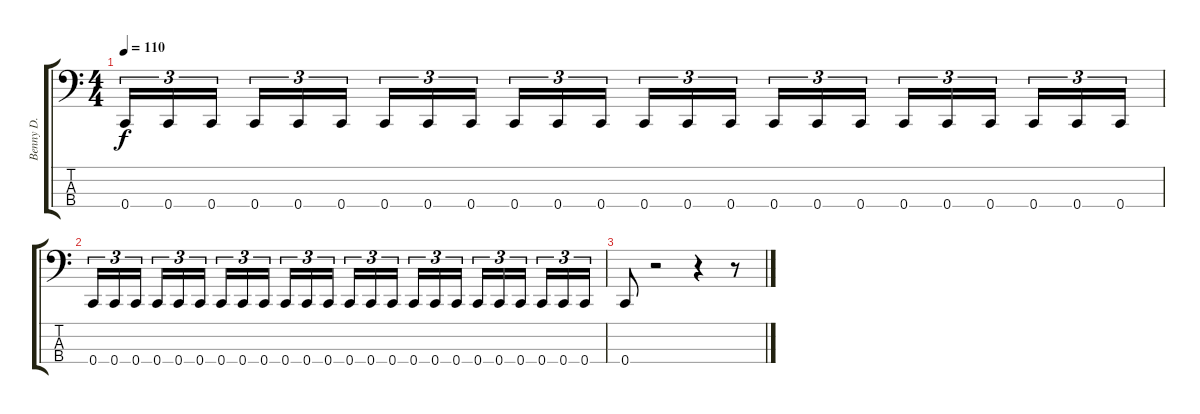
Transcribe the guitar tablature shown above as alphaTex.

\track ("Benny D." "Benny D.") {instrument electricbasspick}
\staff {score tabs}
\tuning (F2 C2 G1 C1) {hide}
\ts (4 4)
\tempo 110
\clef f4
\ks c
0.4.16{tu (3 2) dy f} 0.4.16{tu (3 2)} 0.4.16{tu (3 2) beam splitsecondary} 0.4.16{tu (3 2)} 0.4.16{tu (3 2)} 0.4.16{tu (3 2)} 0.4.16{tu (3 2)} 0.4.16{tu (3 2)} 0.4.16{tu (3 2) beam splitsecondary} 0.4.16{tu (3 2)} 0.4.16{tu (3 2)} 0.4.16{tu (3 2)} 0.4.16{tu (3 2)} 0.4.16{tu (3 2)} 0.4.16{tu (3 2) beam splitsecondary} 0.4.16{tu (3 2)} 0.4.16{tu (3 2)} 0.4.16{tu (3 2)} 0.4.16{tu (3 2)} 0.4.16{tu (3 2)} 0.4.16{tu (3 2) beam splitsecondary} 0.4.16{tu (3 2)} 0.4.16{tu (3 2)} 0.4.16{tu (3 2)} |
0.4.16{tu (3 2)} 0.4.16{tu (3 2)} 0.4.16{tu (3 2) beam splitsecondary} 0.4.16{tu (3 2)} 0.4.16{tu (3 2)} 0.4.16{tu (3 2)} 0.4.16{tu (3 2)} 0.4.16{tu (3 2)} 0.4.16{tu (3 2) beam splitsecondary} 0.4.16{tu (3 2)} 0.4.16{tu (3 2)} 0.4.16{tu (3 2)} 0.4.16{tu (3 2)} 0.4.16{tu (3 2)} 0.4.16{tu (3 2) beam splitsecondary} 0.4.16{tu (3 2)} 0.4.16{tu (3 2)} 0.4.16{tu (3 2)} 0.4.16{tu (3 2)} 0.4.16{tu (3 2)} 0.4.16{tu (3 2) beam splitsecondary} 0.4.16{tu (3 2)} 0.4.16{tu (3 2)} 0.4.16{tu (3 2)} |
0.4.8 r.2 r.4 r.8
